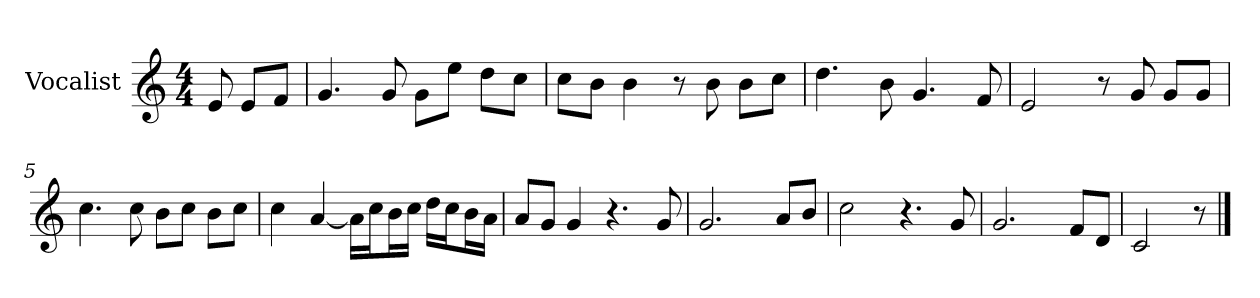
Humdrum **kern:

**kern
*part1
*staff1
*I"Vocalist
*k[]
*C:
*M4/4
=
8e
8eL
8fJ
=1
4.g
8g
8gL
8eeJ
8ddL
8ccJ
=2
8ccL
8bJ
4b
8r
8b
8bL
8ccJ
=3
4.dd
8b
4.g
8f
=4
2e
8r
8g
8gL
8gJ
=5
4.cc
8cc
8bL
8ccJ
8bL
8ccJ
=6
4cc
[4a
16aLL]
16ccJ
16bL
16ccJJ
16ddLL
16ccJ
16bL
16aJJ
=7
8aL
8gJ
4g
4.r
8g
=8
2.g
8aL
8bJ
=9
2cc
4.r
8g
=10
2.g
8fL
8dJ
=11
2c
8r
==
*-
